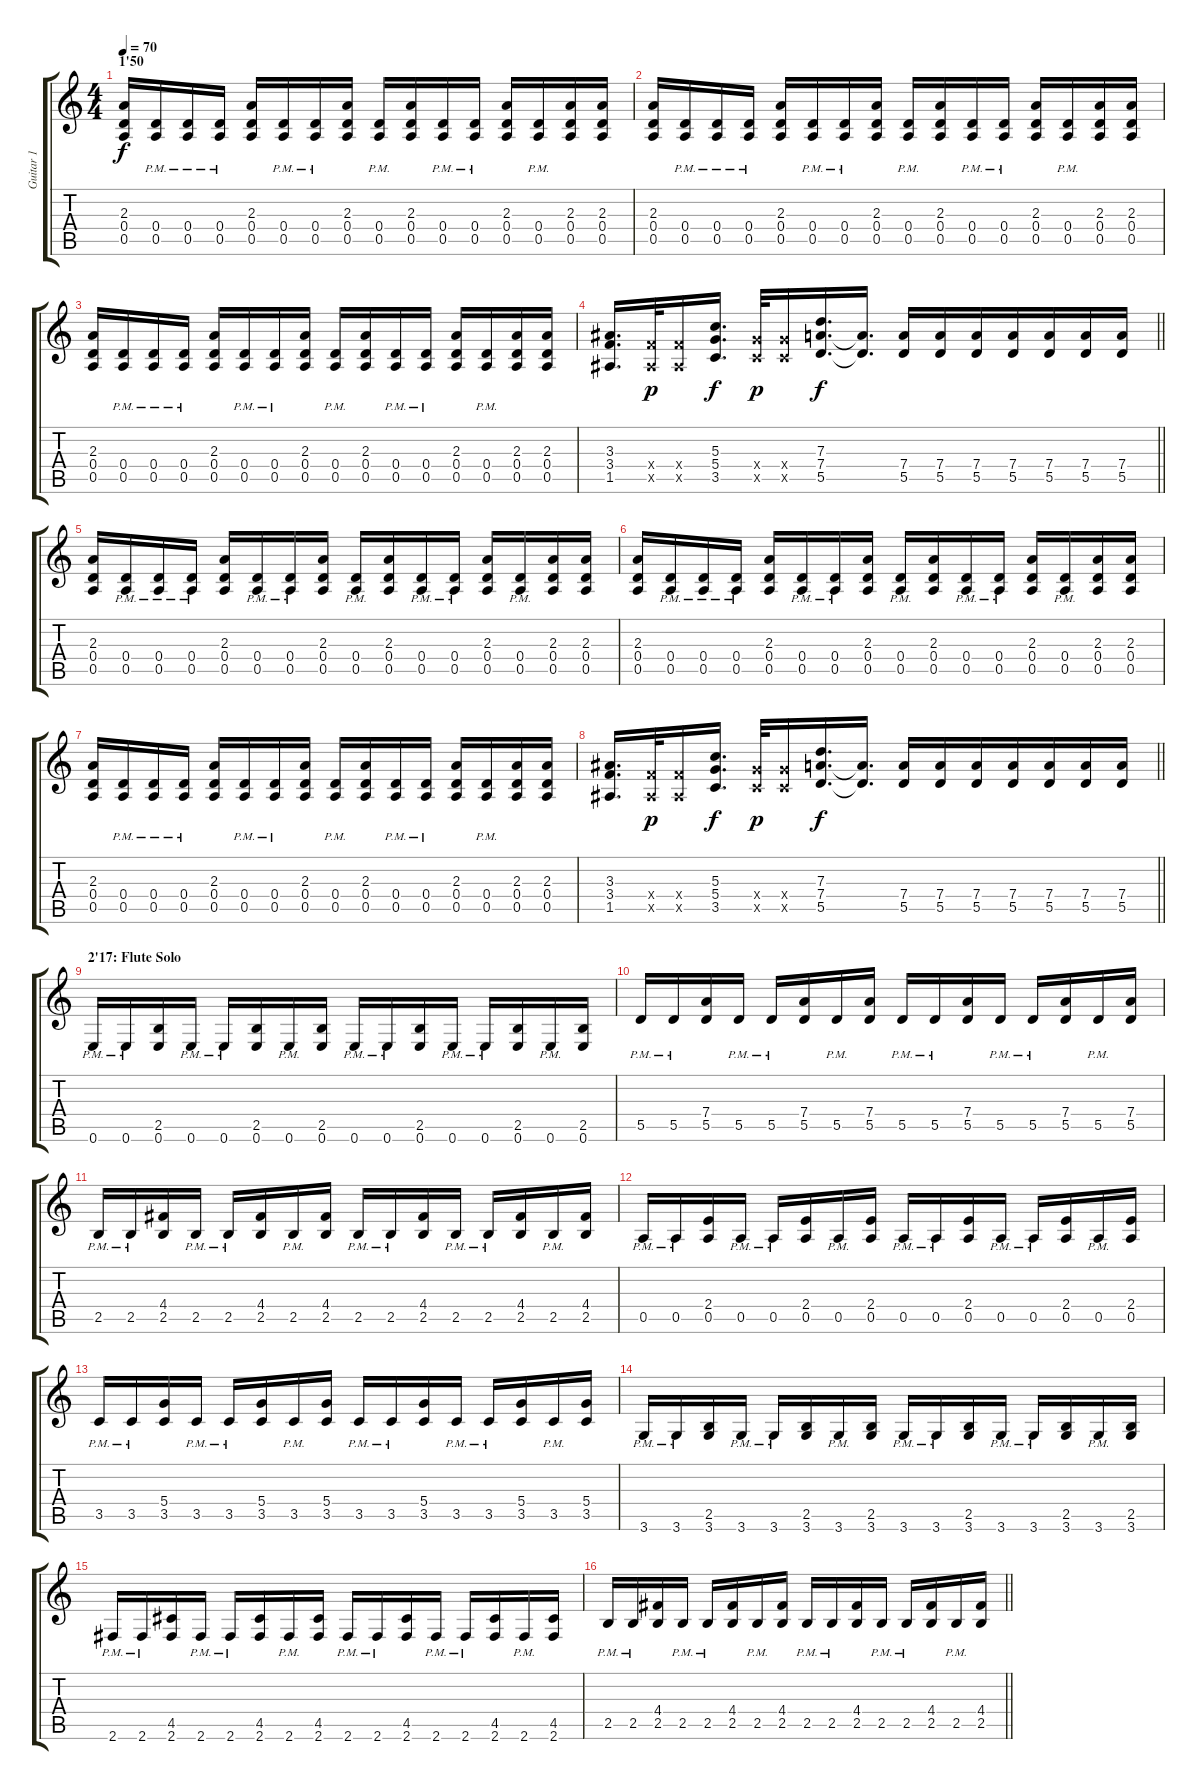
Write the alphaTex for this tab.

\track ("Guitar 1" "Guitar 1") {instrument distortionguitar}
\staff {score tabs}
\tuning (E4 B3 G3 D3 A2 E2) {hide}
\ts (4 4)
\section ("" "1'50")
\tempo 70
\clef g2
\ks c
(2.3 0.4 0.5).16{dy f} (0.4{pm} 0.5{pm}).16 (0.4{pm} 0.5{pm}).16 (0.4{pm} 0.5{pm}).16 (2.3 0.4 0.5).16 (0.4{pm} 0.5{pm}).16 (0.4{pm} 0.5{pm}).16 (2.3 0.4 0.5).16 (0.4{pm} 0.5{pm}).16{beam merge} (2.3 0.4 0.5).16 (0.4{pm} 0.5{pm}).16 (0.4{pm} 0.5{pm}).16 (2.3 0.4 0.5).16 (0.4{pm} 0.5{pm}).16 (2.3 0.4 0.5).16 (2.3 0.4 0.5).16 |
(2.3 0.4 0.5).16 (0.4{pm} 0.5{pm}).16 (0.4{pm} 0.5{pm}).16 (0.4{pm} 0.5{pm}).16 (2.3 0.4 0.5).16 (0.4{pm} 0.5{pm}).16 (0.4{pm} 0.5{pm}).16 (2.3 0.4 0.5).16 (0.4{pm} 0.5{pm}).16{beam merge} (2.3 0.4 0.5).16 (0.4{pm} 0.5{pm}).16 (0.4{pm} 0.5{pm}).16 (2.3 0.4 0.5).16 (0.4{pm} 0.5{pm}).16 (2.3 0.4 0.5).16 (2.3 0.4 0.5).16 |
(2.3 0.4 0.5).16 (0.4{pm} 0.5{pm}).16 (0.4{pm} 0.5{pm}).16 (0.4{pm} 0.5{pm}).16 (2.3 0.4 0.5).16 (0.4{pm} 0.5{pm}).16 (0.4{pm} 0.5{pm}).16 (2.3 0.4 0.5).16 (0.4{pm} 0.5{pm}).16{beam merge} (2.3 0.4 0.5).16 (0.4{pm} 0.5{pm}).16 (0.4{pm} 0.5{pm}).16 (2.3 0.4 0.5).16 (0.4{pm} 0.5{pm}).16 (2.3 0.4 0.5).16 (2.3 0.4 0.5).16 |
\barLineRight lightlight
(3.3 3.4 1.5).16{d} (3.4{x} 1.5{x}).32{dy p} (3.4{x} 1.5{x}).16 (5.3 5.4 3.5).16{d dy f} (5.4{x} 3.5{x}).32{dy p} (5.4{x} 3.5{x}).16 (7.3 7.4 5.5).16{d dy f beam merge} (7.4{t} 5.5{t}).16{d beam split} (7.4 5.5).16 (7.4 5.5).16{beam merge} (7.4 5.5).16{beam merge} (7.4 5.5).16 (7.4 5.5).16 (7.4 5.5).16{beam merge} (7.4 5.5).16 |
(2.3 0.4 0.5).16 (0.4{pm} 0.5{pm}).16 (0.4{pm} 0.5{pm}).16 (0.4{pm} 0.5{pm}).16 (2.3 0.4 0.5).16 (0.4{pm} 0.5{pm}).16 (0.4{pm} 0.5{pm}).16 (2.3 0.4 0.5).16 (0.4{pm} 0.5{pm}).16{beam merge} (2.3 0.4 0.5).16 (0.4{pm} 0.5{pm}).16 (0.4{pm} 0.5{pm}).16 (2.3 0.4 0.5).16 (0.4{pm} 0.5{pm}).16 (2.3 0.4 0.5).16 (2.3 0.4 0.5).16 |
(2.3 0.4 0.5).16 (0.4{pm} 0.5{pm}).16 (0.4{pm} 0.5{pm}).16 (0.4{pm} 0.5{pm}).16 (2.3 0.4 0.5).16 (0.4{pm} 0.5{pm}).16 (0.4{pm} 0.5{pm}).16 (2.3 0.4 0.5).16 (0.4{pm} 0.5{pm}).16{beam merge} (2.3 0.4 0.5).16 (0.4{pm} 0.5{pm}).16 (0.4{pm} 0.5{pm}).16 (2.3 0.4 0.5).16 (0.4{pm} 0.5{pm}).16 (2.3 0.4 0.5).16 (2.3 0.4 0.5).16 |
(2.3 0.4 0.5).16 (0.4{pm} 0.5{pm}).16 (0.4{pm} 0.5{pm}).16 (0.4{pm} 0.5{pm}).16 (2.3 0.4 0.5).16 (0.4{pm} 0.5{pm}).16 (0.4{pm} 0.5{pm}).16 (2.3 0.4 0.5).16 (0.4{pm} 0.5{pm}).16{beam merge} (2.3 0.4 0.5).16 (0.4{pm} 0.5{pm}).16 (0.4{pm} 0.5{pm}).16 (2.3 0.4 0.5).16 (0.4{pm} 0.5{pm}).16 (2.3 0.4 0.5).16 (2.3 0.4 0.5).16 |
\barLineRight lightlight
(3.3 3.4 1.5).16{d} (3.4{x} 1.5{x}).32{dy p} (3.4{x} 1.5{x}).16 (5.3 5.4 3.5).16{d dy f} (5.4{x} 3.5{x}).32{dy p} (5.4{x} 3.5{x}).16 (7.3 7.4 5.5).16{d dy f beam merge} (7.4{t} 5.5{t}).16{d beam split} (7.4 5.5).16 (7.4 5.5).16{beam merge} (7.4 5.5).16{beam merge} (7.4 5.5).16 (7.4 5.5).16 (7.4 5.5).16{beam merge} (7.4 5.5).16 |
\section ("" "2'17: Flute Solo")
0.6{pm}.16 0.6{pm}.16 (2.5 0.6).16 0.6{pm}.16 0.6{pm}.16 (2.5 0.6).16 0.6{pm}.16 (2.5 0.6).16 0.6{pm}.16 0.6{pm}.16 (2.5 0.6).16 0.6{pm}.16 0.6{pm}.16 (2.5 0.6).16 0.6{pm}.16 (2.5 0.6).16 |
5.5{pm}.16 5.5{pm}.16 (7.4 5.5).16 5.5{pm}.16 5.5{pm}.16 (7.4 5.5).16 5.5{pm}.16 (7.4 5.5).16 5.5{pm}.16 5.5{pm}.16 (7.4 5.5).16 5.5{pm}.16 5.5{pm}.16 (7.4 5.5).16 5.5{pm}.16 (7.4 5.5).16 |
2.5{pm}.16 2.5{pm}.16 (4.4 2.5).16 2.5{pm}.16 2.5{pm}.16 (4.4 2.5).16 2.5{pm}.16 (4.4 2.5).16 2.5{pm}.16 2.5{pm}.16 (4.4 2.5).16 2.5{pm}.16 2.5{pm}.16 (4.4 2.5).16 2.5{pm}.16 (4.4 2.5).16 |
0.5{pm}.16 0.5{pm}.16 (2.4 0.5).16 0.5{pm}.16 0.5{pm}.16 (2.4 0.5).16 0.5{pm}.16 (2.4 0.5).16 0.5{pm}.16 0.5{pm}.16 (2.4 0.5).16 0.5{pm}.16 0.5{pm}.16 (2.4 0.5).16 0.5{pm}.16 (2.4 0.5).16 |
3.5{pm}.16 3.5{pm}.16 (5.4 3.5).16 3.5{pm}.16 3.5{pm}.16 (5.4 3.5).16 3.5{pm}.16 (5.4 3.5).16 3.5{pm}.16 3.5{pm}.16 (5.4 3.5).16 3.5{pm}.16 3.5{pm}.16 (5.4 3.5).16 3.5{pm}.16 (5.4 3.5).16 |
3.6{pm}.16 3.6{pm}.16 (2.5 3.6).16 3.6{pm}.16 3.6{pm}.16 (2.5 3.6).16 3.6{pm}.16 (2.5 3.6).16 3.6{pm}.16 3.6{pm}.16 (2.5 3.6).16 3.6{pm}.16 3.6{pm}.16 (2.5 3.6).16 3.6{pm}.16 (2.5 3.6).16 |
2.6{pm}.16 2.6{pm}.16 (4.5 2.6).16 2.6{pm}.16 2.6{pm}.16 (4.5 2.6).16 2.6{pm}.16 (4.5 2.6).16 2.6{pm}.16 2.6{pm}.16 (4.5 2.6).16 2.6{pm}.16 2.6{pm}.16 (4.5 2.6).16 2.6{pm}.16 (4.5 2.6).16 |
\barLineRight lightlight
2.5{pm}.16 2.5{pm}.16 (4.4 2.5).16 2.5{pm}.16 2.5{pm}.16 (4.4 2.5).16 2.5{pm}.16 (4.4 2.5).16 2.5{pm}.16 2.5{pm}.16 (4.4 2.5).16 2.5{pm}.16 2.5{pm}.16 (4.4 2.5).16 2.5{pm}.16 (4.4 2.5).16
